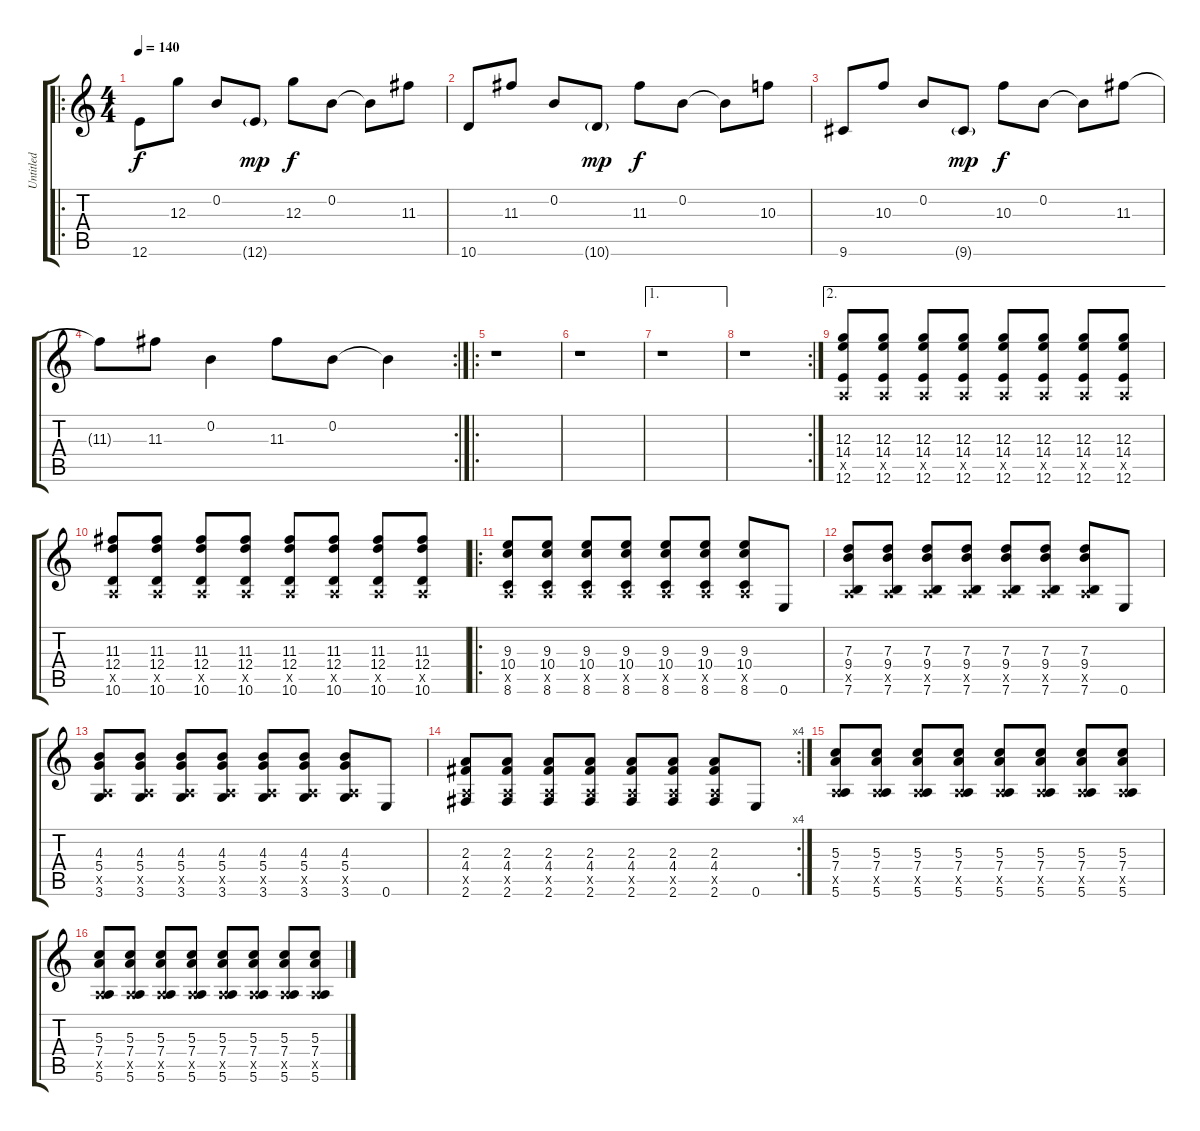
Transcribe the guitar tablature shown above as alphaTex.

\track ("Untitled" "Untitled") {instrument acousticguitarnylon}
\staff {score tabs}
\tuning (E4 B3 G3 D3 A2 E2) {hide}
\ro
\ts (4 4)
\tempo 140
\clef g2
\ks c
12.6.8{dy f} 12.3.8 0.2.8 12.6{g}.8{dy mp} 12.3.8{dy f} 0.2.8 0.2{t}.8 11.3.8 |
10.6.8 11.3.8 0.2.8 10.6{g}.8{dy mp} 11.3.8{dy f} 0.2.8 0.2{t}.8 10.3.8 |
9.6.8 10.3.8 0.2.8 9.6{g}.8{dy mp} 10.3.8{dy f} 0.2.8 0.2{t}.8 11.3.8 |
\rc 2
11.3{t}.8 11.3.8 0.2.4 11.3.8 0.2.8 0.2{t}.4 |
\ro
r.1 |
r.1 |
\ae 1
r.1 |
\rc 2
r.1 |
\ae 2
(12.3 14.4 0.5{x} 12.6).8 (12.3 14.4 0.5{x} 12.6).8 (12.3 14.4 0.5{x} 12.6).8 (12.3 14.4 0.5{x} 12.6).8 (12.3 14.4 0.5{x} 12.6).8 (12.3 14.4 0.5{x} 12.6).8 (12.3 14.4 0.5{x} 12.6).8 (12.3 14.4 0.5{x} 12.6).8 |
(11.3 12.4 0.5{x} 10.6).8 (11.3 12.4 0.5{x} 10.6).8 (11.3 12.4 0.5{x} 10.6).8 (11.3 12.4 0.5{x} 10.6).8 (11.3 12.4 0.5{x} 10.6).8 (11.3 12.4 0.5{x} 10.6).8 (11.3 12.4 0.5{x} 10.6).8 (11.3 12.4 0.5{x} 10.6).8 |
\ro
(9.3 10.4 0.5{x} 8.6).8 (9.3 10.4 0.5{x} 8.6).8 (9.3 10.4 0.5{x} 8.6).8 (9.3 10.4 0.5{x} 8.6).8 (9.3 10.4 0.5{x} 8.6).8 (9.3 10.4 0.5{x} 8.6).8 (9.3 10.4 0.5{x} 8.6).8 0.6.8 |
(7.3 9.4 0.5{x} 7.6).8 (7.3 9.4 0.5{x} 7.6).8 (7.3 9.4 0.5{x} 7.6).8 (7.3 9.4 0.5{x} 7.6).8 (7.3 9.4 0.5{x} 7.6).8 (7.3 9.4 0.5{x} 7.6).8 (7.3 9.4 0.5{x} 7.6).8 0.6.8 |
(4.3 5.4 0.5{x} 3.6).8 (4.3 5.4 0.5{x} 3.6).8 (4.3 5.4 0.5{x} 3.6).8 (4.3 5.4 0.5{x} 3.6).8 (4.3 5.4 0.5{x} 3.6).8 (4.3 5.4 0.5{x} 3.6).8 (4.3 5.4 0.5{x} 3.6).8 0.6.8 |
\rc 4
(2.3 4.4 0.5{x} 2.6).8 (2.3 4.4 0.5{x} 2.6).8 (2.3 4.4 0.5{x} 2.6).8 (2.3 4.4 0.5{x} 2.6).8 (2.3 4.4 0.5{x} 2.6).8 (2.3 4.4 0.5{x} 2.6).8 (2.3 4.4 0.5{x} 2.6).8 0.6.8 |
(5.3 7.4 0.5{x} 5.6).8 (5.3 7.4 0.5{x} 5.6).8 (5.3 7.4 0.5{x} 5.6).8 (5.3 7.4 0.5{x} 5.6).8 (5.3 7.4 0.5{x} 5.6).8 (5.3 7.4 0.5{x} 5.6).8 (5.3 7.4 0.5{x} 5.6).8 (5.3 7.4 0.5{x} 5.6).8 |
(5.3 7.4 0.5{x} 5.6).8 (5.3 7.4 0.5{x} 5.6).8 (5.3 7.4 0.5{x} 5.6).8 (5.3 7.4 0.5{x} 5.6).8 (5.3 7.4 0.5{x} 5.6).8 (5.3 7.4 0.5{x} 5.6).8 (5.3 7.4 0.5{x} 5.6).8 (5.3 7.4 0.5{x} 5.6).8
